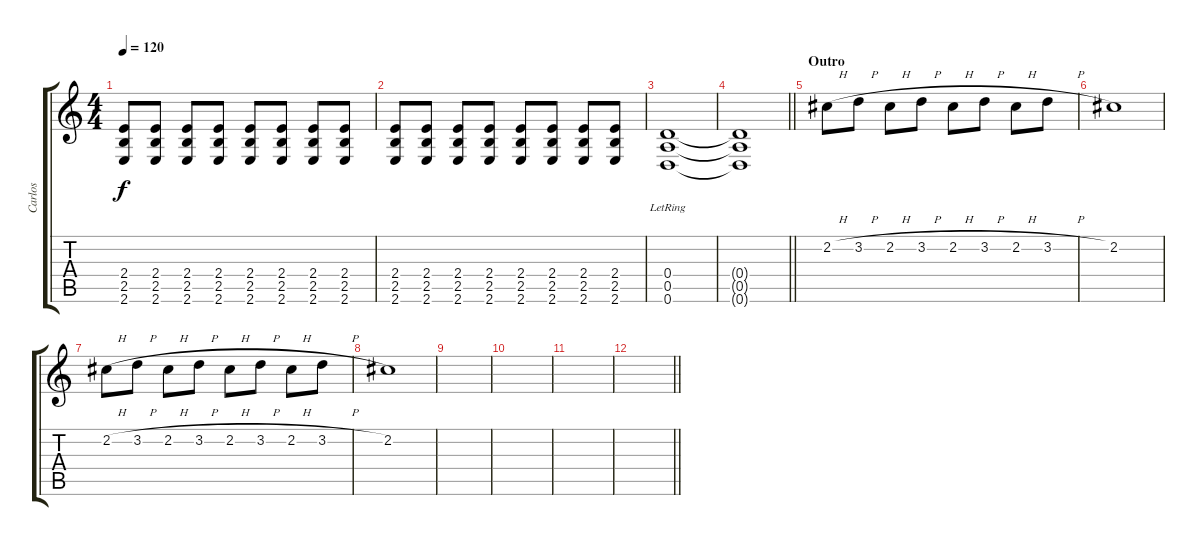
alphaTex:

\track ("Carlos" "Carlos") {instrument overdrivenguitar}
\staff {score tabs}
\tuning (E4 B3 G3 D3 A2 D2) {hide}
\ts (4 4)
\tempo 120
\clef g2
\ks c
(2.4 2.5 2.6).8{dy f} (2.4 2.5 2.6).8 (2.4 2.5 2.6).8 (2.4 2.5 2.6).8 (2.4 2.5 2.6).8 (2.4 2.5 2.6).8 (2.4 2.5 2.6).8 (2.4 2.5 2.6).8 |
(2.4 2.5 2.6).8 (2.4 2.5 2.6).8 (2.4 2.5 2.6).8 (2.4 2.5 2.6).8 (2.4 2.5 2.6).8 (2.4 2.5 2.6).8 (2.4 2.5 2.6).8 (2.4 2.5 2.6).8 |
(0.4 0.5 0.6{lr}).1 |
\barLineRight lightlight
(0.4{t} 0.5{t} 0.6{t}).1 |
\section ("" "Outro")
2.2{h}.8{instrument overdrivenguitar} 3.2{h}.8 2.2{h}.8 3.2{h}.8 2.2{h}.8 3.2{h}.8 2.2{h}.8 3.2{h}.8 |
2.2.1 |
2.2{h}.8 3.2{h}.8 2.2{h}.8 3.2{h}.8 2.2{h}.8 3.2{h}.8 2.2{h}.8 3.2{h}.8 |
2.2.1 |
|
|
|
\barLineRight lightlight
